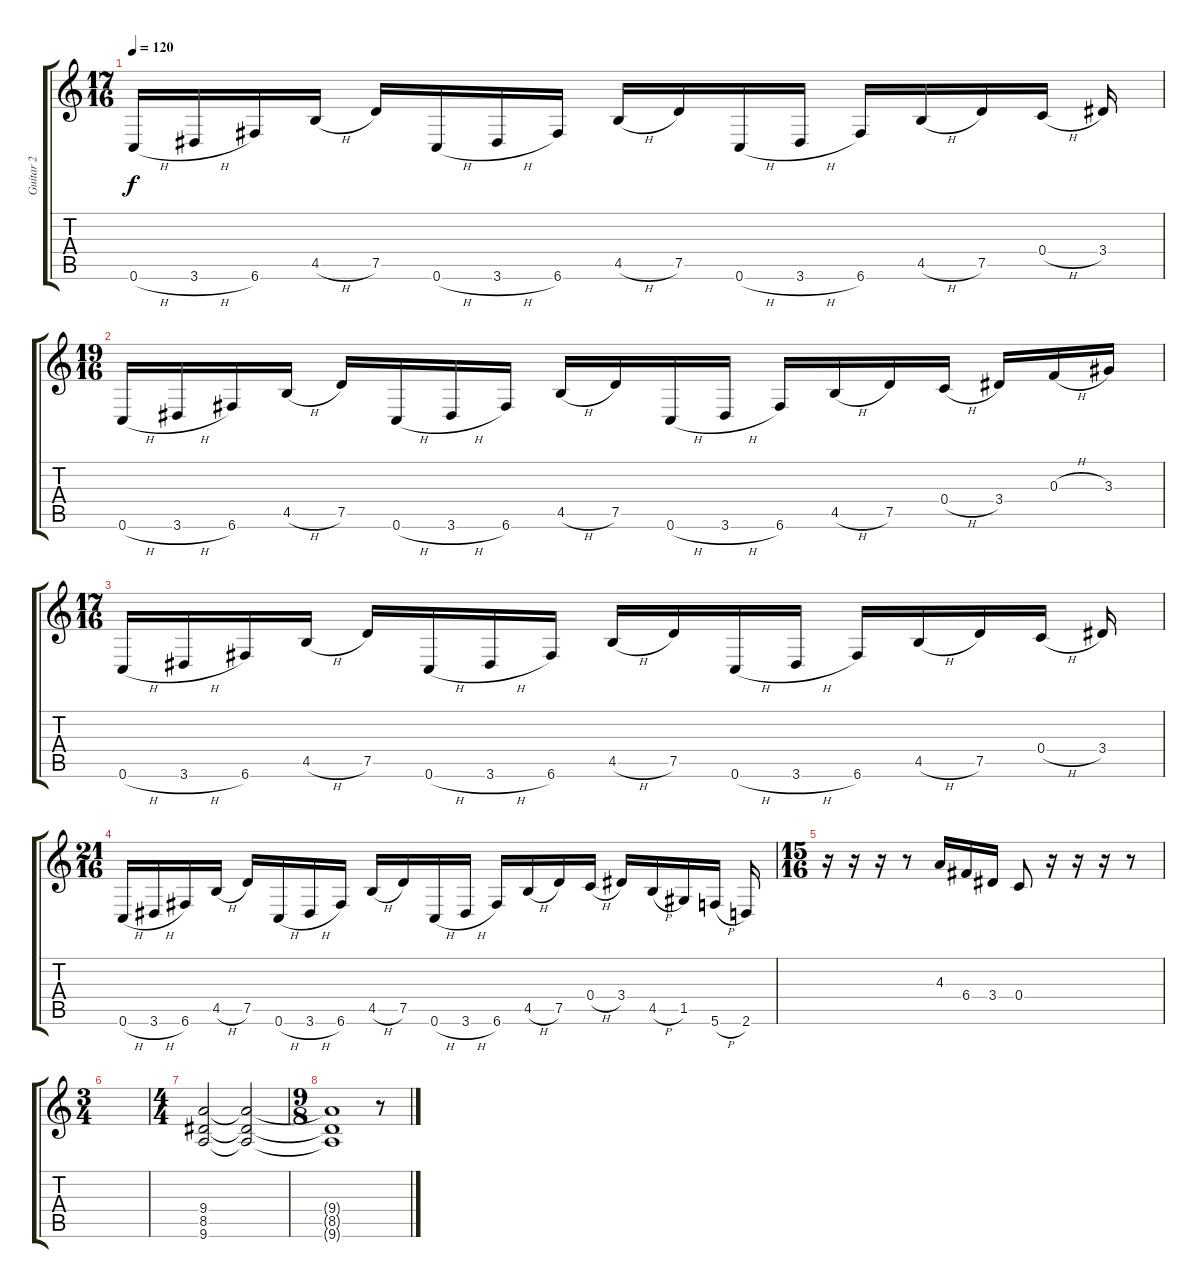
\track ("Guitar 2" "Guitar 2") {instrument overdrivenguitar}
\staff {score tabs}
\tuning (D4 A3 F3 C3 G2 C2) {hide}
\ts (17 16)
\tempo 120
\clef g2
\ks c
0.6{h}.16{dy f} 3.6{h}.16 6.6.16 4.5{h}.16 7.5.16 0.6{h}.16 3.6{h}.16 6.6.16 4.5{h}.16 7.5.16 0.6{h}.16 3.6{h}.16 6.6.16 4.5{h}.16 7.5.16 0.4{h}.16 3.4.16 |
\ts (19 16)
0.6{h}.16 3.6{h}.16 6.6.16 4.5{h}.16 7.5.16 0.6{h}.16 3.6{h}.16 6.6.16 4.5{h}.16 7.5.16 0.6{h}.16 3.6{h}.16 6.6.16 4.5{h}.16 7.5.16 0.4{h}.16 3.4.16 0.3{h}.16 3.3.16 |
\ts (17 16)
0.6{h}.16 3.6{h}.16 6.6.16 4.5{h}.16 7.5.16 0.6{h}.16 3.6{h}.16 6.6.16 4.5{h}.16 7.5.16 0.6{h}.16 3.6{h}.16 6.6.16 4.5{h}.16 7.5.16 0.4{h}.16 3.4.16 |
\ts (21 16)
0.6{h}.16 3.6{h}.16 6.6.16 4.5{h}.16 7.5.16 0.6{h}.16 3.6{h}.16 6.6.16 4.5{h}.16 7.5.16 0.6{h}.16 3.6{h}.16 6.6.16 4.5{h}.16 7.5.16 0.4{h}.16 3.4.16 4.5{h}.16 1.5.16 5.6{h}.16 2.6.16 |
\ts (15 16)
r.16 r.16 r.16 r.8 4.3.16 6.4.16 3.4.16 0.4.8 r.16 r.16 r.16 r.8 |
\ts (3 4)
|
\ts (4 4)
(9.4 8.5 9.6).2 (9.4{t} 8.5{t} 9.6{t}).2{volume 0} |
\ts (9 8)
(9.4{t} 8.5{t} 9.6{t}).1 r.8
